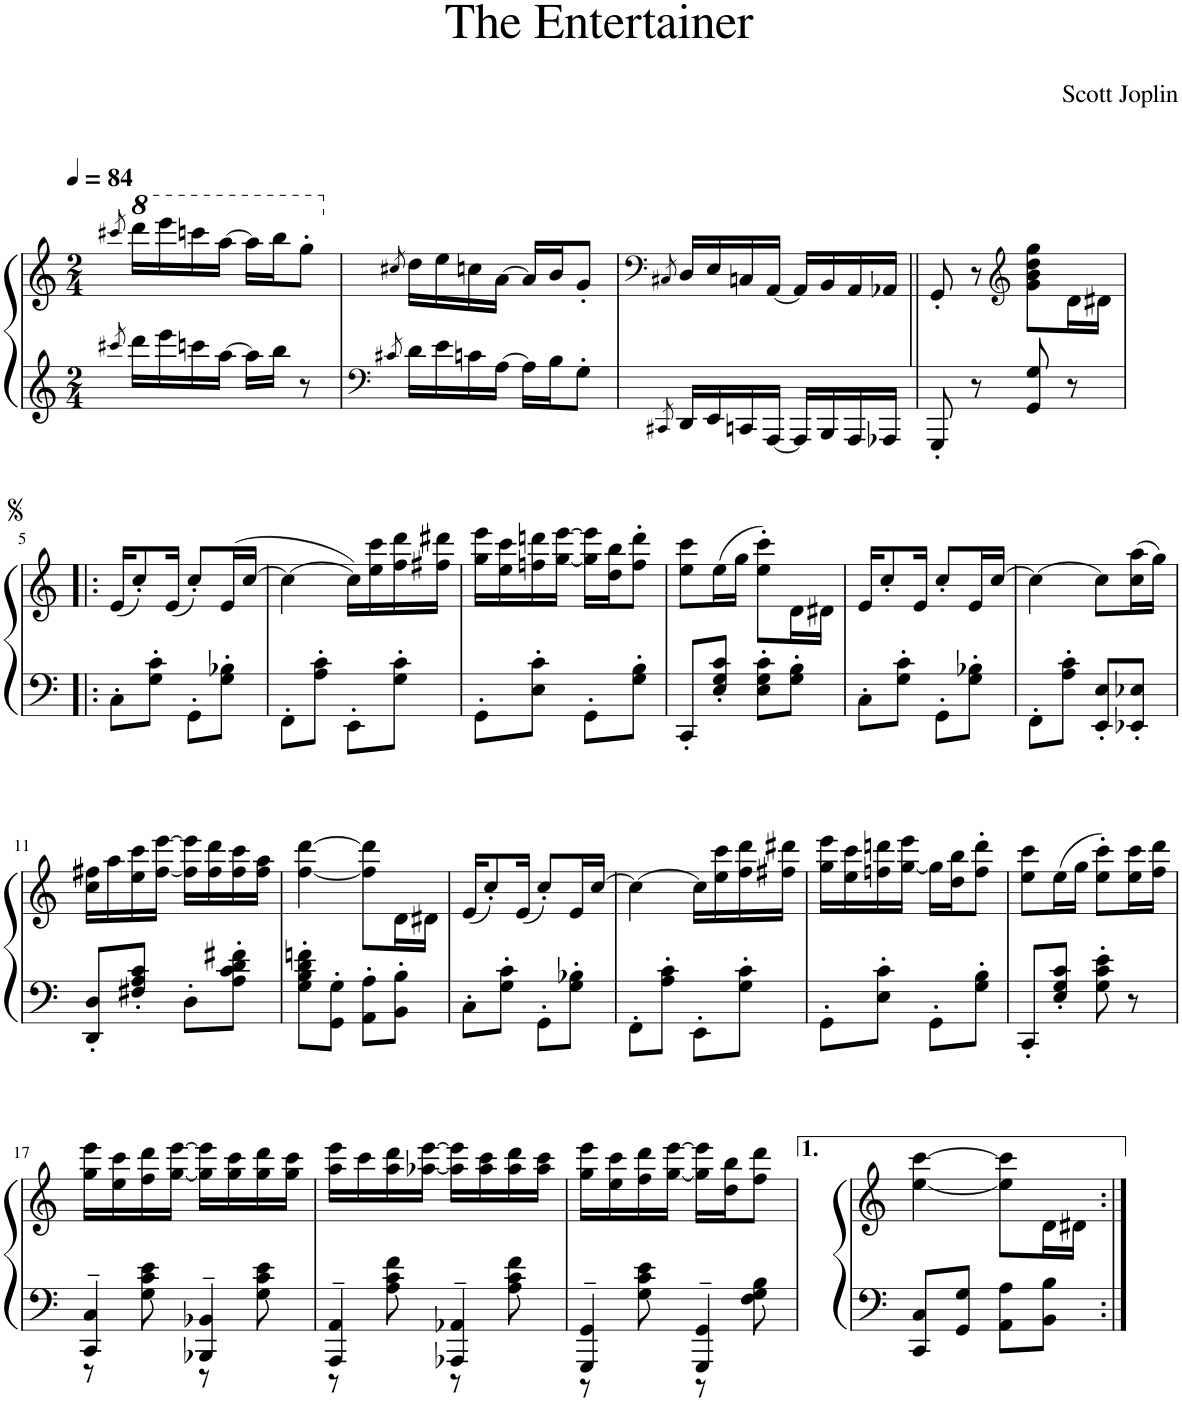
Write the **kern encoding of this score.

**kern	**kern
*part1	*part1
*staff2	*staff1
*I"Piano	*
*I'Pno.	*
*clefG2	*clefG2
*k[]	*k[]
*M2/4	*M2/4
*MM84	*MM84
=1	=1
8qccc#X/	8qcccc#X/
16ddd\LL	16dddd\LL
16eee\	16eeee\
16cccn\	16ccccn\
[16aa\JJ	[16aaa\JJ
16aa\LL]	16aaa\LL]
16bb\JJ	16bbb\J
8r	8ggg'\J
=2	=2
*clefF4	*
8qc#X/	8qcc#X/
16d\LL	16dd\LL
16e\	16ee\
16cn\	16ccn\
[16A\JJ	[16a\JJ
16A\LL]	16a/LL]
16B\J	16b/J
8G'\J	8g'/J
=3	=3
8qCC#X/	.
*	*clefF4
.	8qC#X/
16DD/LL	16D/LL
16EE/	16E/
16CCn/	16Cn/
[16AAA/JJ	[16AA/JJ
16AAA/LL]	16AA/LL]
16BBB/	16BB/
16AAA/	16AA/
16AAA-X/JJ	16AA-X/JJ
=4||	=4||
8GGG'/	8GG'/
8r	8r
*	*clefG2
8GG/ 8G/	8g\ 8b\ 8dd\ 8gg\L
8r	16d\L
.	16d#X\JJ
!!LO:LB:g=z
=5!|:	=5!|:
8C'\L	(16e/KL
.	8cc'/)
8G\' 8c\'J	.
.	(16e/Jk
8GG'\L	8cc'/L)
8G\' 8B-X\'J	(16e/L
.	[16cc/JJ
=6	=6
8FF'\L	4cc\_
8A\' 8c\'J	.
8EE'\L	16cc\LL])
.	16ee\ 16ccc\
8G\' 8c\'J	16ff\ 16ddd\
.	16ff#X\ 16ddd#X\JJ
=7	=7
8GG'\L	16gg\ 16eee\LL
.	16ee\ 16ccc\
8E\' 8c\'J	16ffn\ 16dddn\
.	[16gg\ [16eee\JJ
8GG'\L	16gg\] 16eee\]LL
.	16dd\ 16bb\J
8G\' 8B\'J	8ff\' 8ddd\'J
=8	=8
8CC'/L	8ee\ 8ccc\L
8E/' 8G/' 8c/'J	(16ee\L
.	16gg\JJ
8E\' 8G\' 8c\'L	8ee\' 8ccc\'L)
8G\' 8B\'J	16d\L
.	16d#X\JJ
=9	=9
8C'\L	16e/KL
.	8cc'/
8G\' 8c\'J	.
.	16e/Jk
8GG'\L	8cc'/L
8G\' 8B-X\'J	16e/L
.	[16cc/JJ
=10	=10
8FF'\L	4cc\_
8A\' 8c\'J	.
8EE/' 8E/'L	8cc\L]
8EE-X/' 8E-X/'J	(16cc\ 16aa\L
.	16gg\JJ)
!!LO:LB:g=z
=11	=11
8DD/' 8D/'L	16cc\ 16ff#X\LL
.	16aa\
8F#X/' 8A/' 8c/'J	16ee\ 16ccc\
.	[16ff#\ [16eee\JJ
8D'\L	16ff#\] 16eee\]LL
.	16ff#\ 16ddd\
8A\' 8c\' 8d\' 8f#X\'J	16ff#\ 16ccc\
.	16ff#\ 16aa\JJ
=12	=12
8G\' 8B\' 8d\' 8fn\'L	[4ff\ [4ddd\
8GG\' 8G\'J	.
8AA\' 8A\'L	8ff\] 8ddd\]L
8BB\' 8B\'J	16d\L
.	16d#X\JJ
=13	=13
8C'\L	(16e/KL
.	8cc'/)
8G\' 8c\'J	.
.	(16e/Jk
8GG'\L	8cc'/L)
8G\' 8B-X\'J	16e/L
.	[16cc/JJ
=14	=14
8FF'\L	4cc\_
8A\' 8c\'J	.
8EE'\L	16cc\LL]
.	16ee\ 16ccc\
8G\' 8c\'J	16ff\ 16ddd\
.	16ff#X\ 16ddd#X\JJ
=15	=15
8GG'\L	16gg\ 16eee\LL
.	16ee\ 16ccc\
8E\' 8c\'J	16ffn\ 16dddn\
.	[16gg\ 16eee\JJ
8GG'\L	16gg\LL]
.	16dd\ 16bb\J
8G\' 8B\'J	8ff\' 8ddd\'J
=16	=16
8CC'/L	8ee\ 8ccc\L
8E/' 8G/' 8c/'J	(16ee\L
.	16gg\JJ
8G\' 8c\' 8e\'	8ee\' 8ccc\'L)
8r	16ee\ 16ccc\L
.	16ff\ 16ddd\JJ
!!LO:LB:g=z
=17	=17
*^	*
4CC/~ 4C/~	8r	16gg\ 16eee\LL
.	.	16ee\ 16ccc\
.	8G\ 8c\ 8e\	16ff\ 16ddd\
.	.	[16gg\ [16eee\JJ
4BBB-X/~ 4BB-X/~	8r	16gg\] 16eee\]LL
.	.	16gg\ 16ccc\
.	8G\ 8c\ 8e\	16gg\ 16ddd\
.	.	16gg\ 16ccc\JJ
=18	=18	=18
4AAA/~ 4AA/~	8r	16aa\ 16eee\LL
.	.	16ccc\
.	8A\ 8c\ 8f\	16aa\ 16ddd\
.	.	[16aa-X\ [16eee\JJ
4AAA-X/~ 4AA-X/~	8r	16aa-\] 16eee\]LL
.	.	16aa-\ 16ccc\
.	8A\ 8c\ 8f\	16aa-\ 16ddd\
.	.	16aa-\ 16ccc\JJ
=19	=19	=19
4GGG/~ 4GG/~	8r	16gg\ 16eee\LL
.	.	16ee\ 16ccc\
.	8G\ 8c\ 8e\	16ff\ 16ddd\
.	.	[16gg\ [16eee\JJ
4GGG/~ 4GG/~	8r	16gg\] 16eee\]LL
.	.	16dd\ 16bb\J
.	8F\ 8G\ 8B\	8ff\ 8ddd\J
*v	*v	*
=20	=20
8CC/ 8C/L	[4ee\ [4ccc\
8GG/ 8G/J	.
8AA\ 8A\L	8ee\] 8ccc\]L
8BB\ 8B\J	16d\L
.	16d#X\JJ
=:|!	=:|!
*-	*-
